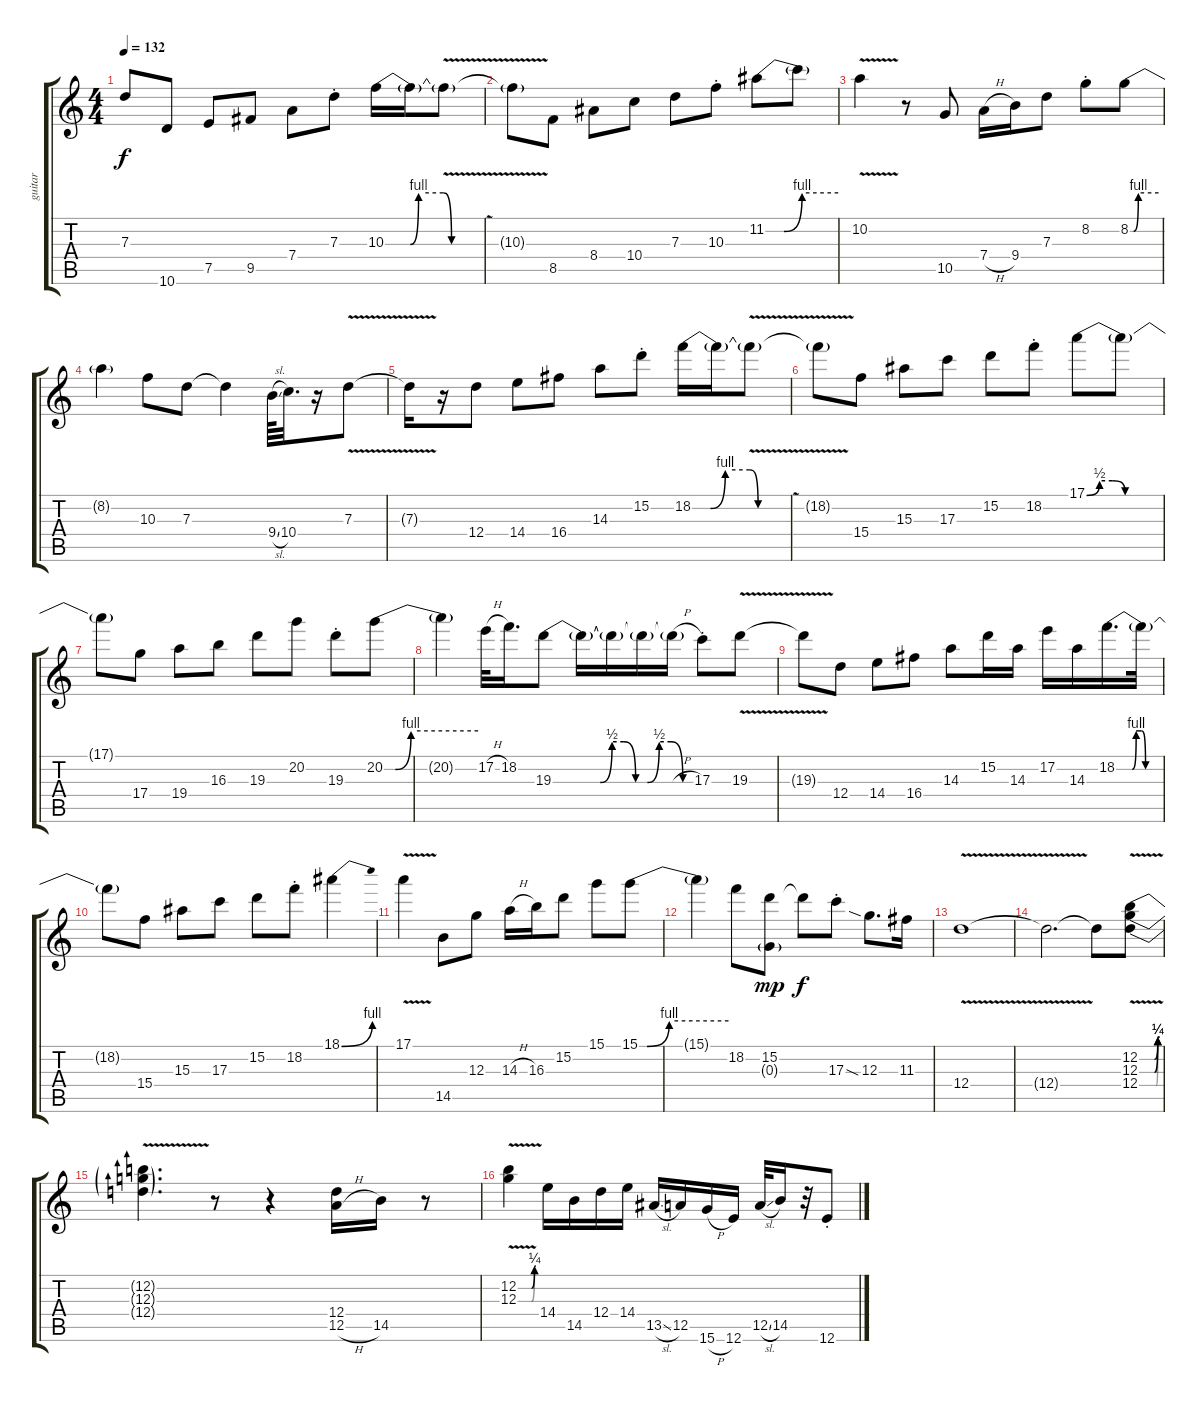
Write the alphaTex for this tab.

\track ("guitar" "guitar") {instrument distortionguitar}
\staff {score tabs}
\tuning (E4 B3 G3 D3 A2 E2) {hide}
\ts (4 4)
\tempo 132
\clef g2
\ks c
7.3{t}.8{dy f} 10.6.8 7.5.8 9.5.8 7.4.8 7.3{st}.8 10.3{be (custom 0 0 15 0 20 4 35 4 40 0 60 0)}.16 10.3{t}.16 10.3{v t}.8 |
10.3{t}.8 8.5.8 8.4.8 10.4.8 7.3.8 10.3{st}.8 11.2{be (custom 0 0 15 0 30 4 60 4)}.8 11.2{t}.8 |
10.2{v}.4 r.8 10.5.8 7.4{h}.16 9.4.16 7.3.8 8.2{st}.8 8.2{be (custom 0 0 7 0 17 4 60 4)}.8 |
8.2{t}.4 10.3.8 7.3.8 7.3{t}.4 9.4{sl}.64 10.4.32{d} r.16 7.3{v}.8 |
7.3{t}.16 r.16 12.4.8 14.4.8 16.4.8 14.3.8 15.2{st}.8 18.2{be (custom 0 0 11 0 20 4 35 4 40 0 60 0)}.16 18.2{t}.16 18.2{v t}.8 |
18.2{t}.8 15.4.8 15.3.8 17.3.8 15.2.8 18.2{st}.8 17.1{be (custom 0 0 10 2 20 2 30 0 60 0)}.8 17.1{t}.8 |
17.1{t}.8 17.4.8 19.4.8 16.3.8 19.3.8 20.2.8 19.3{st}.8 20.2{be (custom 0 0 7 0 17 4 60 4)}.8 |
20.2{t}.4 17.2{h}.32 18.2.16{d} 19.3{be (custom 0 0 20 0 25 2 30 2 35 0 40 0 45 2 50 2 55 0 60 0)}.8 19.3{t}.16 19.3{t}.16 19.3{t}.16 19.3{h t}.16 17.3{st}.8 19.3{v}.8 |
19.3{t}.8 12.4.8 14.4.8 16.4.8 14.3.8 15.2.16 14.3.16 17.2.16 14.3.16 18.2{be (custom 0 0 20 0 25 4 32 4 37 0 60 0)}.16{d} 18.2{t}.32 |
18.2{t}.8 15.4.8 15.3.8 17.3.8 15.2.8 18.2{st}.8 18.1{be (bend 0 0 60 4)}.4 |
17.1{v}.4 14.5.8 12.3.8 14.3{h}.16 16.3.16 15.2.8 15.1.8 15.1{be (custom 0 0 5 0 20 4 60 4)}.8 |
15.1{t}.4 18.2.8 (15.2 0.3{g}).8{dy mp} 15.2{t}.8{dy f} 17.3{st}.8 12.3{sia}.8{d} 11.3.16 |
12.4{v}.1 |
12.4{t}.2{d} 12.4{t}.8 (12.2{be (custom 0 0 45 0 55 1 60 1)} 12.3{be (custom 0 0 45 0 55 1 60 1) v} 12.4{be (custom 0 0 50 0 55 1 60 1) v}).8 |
(12.2{t} 12.3{t} 12.4{t}).4{d} r.8 r.4 (12.4 12.5{h}).16 14.5.16 r.8 |
(12.2{be (custom 0 0 45 0 55 1 60 1)} 12.3{be (custom 0 0 45 0 55 1 60 1) v}).4 14.4.16 14.5.16 12.4.16 14.4.16 13.5{sl}.16 12.5.16 15.6{h}.16 12.6.16 12.5{sl}.32 14.5.16 r.32 12.6{st}.8
